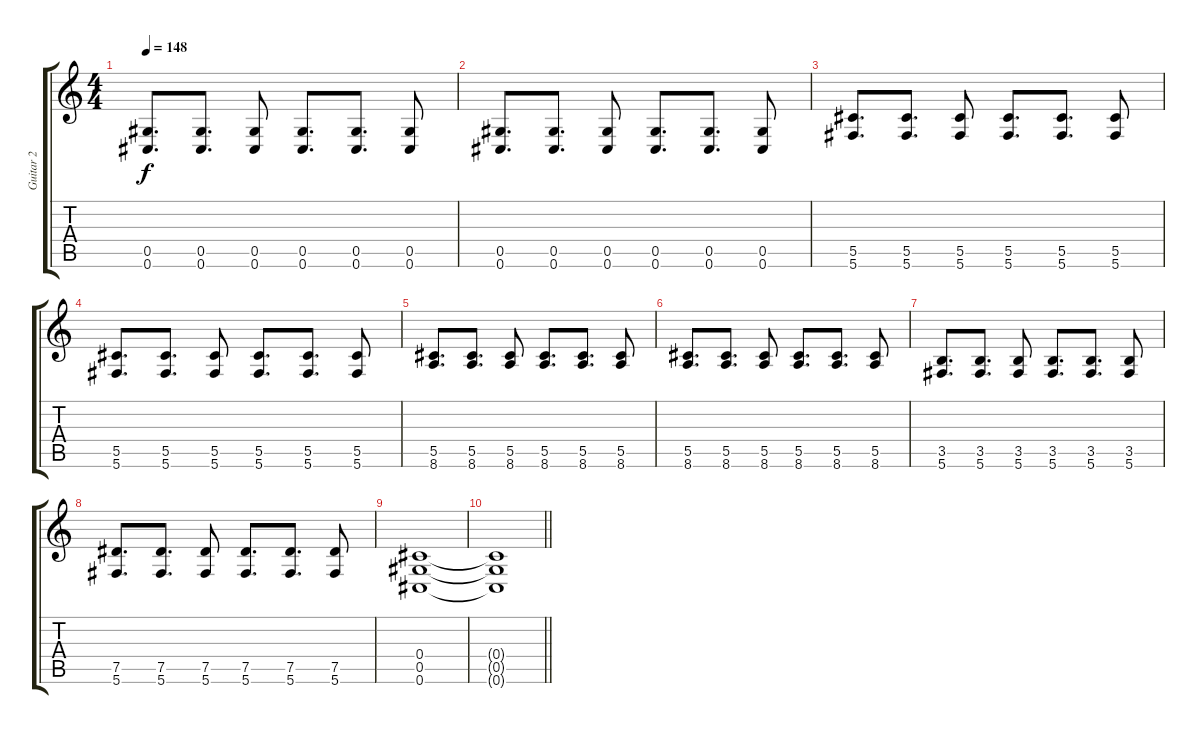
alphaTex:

\track ("Guitar 2" "Guitar 2") {instrument distortionguitar}
\staff {score tabs}
\tuning (Eb4 Bb3 Gb3 Db3 Ab2 Db2) {hide}
\ts (4 4)
\section ("" "")
\tempo 148
\clef g2
\ks c
(0.5 0.6).8{d dy f} (0.5 0.6).8{d} (0.5 0.6).8 (0.5 0.6).8{d} (0.5 0.6).8{d} (0.5 0.6).8 |
(0.5 0.6).8{d} (0.5 0.6).8{d} (0.5 0.6).8 (0.5 0.6).8{d} (0.5 0.6).8{d} (0.5 0.6).8 |
(5.5 5.6).8{d} (5.5 5.6).8{d} (5.5 5.6).8 (5.5 5.6).8{d} (5.5 5.6).8{d} (5.5 5.6).8 |
(5.5 5.6).8{d} (5.5 5.6).8{d} (5.5 5.6).8 (5.5 5.6).8{d} (5.5 5.6).8{d} (5.5 5.6).8 |
(5.5 8.6).8{d} (5.5 8.6).8{d} (5.5 8.6).8 (5.5 8.6).8{d} (5.5 8.6).8{d} (5.5 8.6).8 |
(5.5 8.6).8{d} (5.5 8.6).8{d} (5.5 8.6).8 (5.5 8.6).8{d} (5.5 8.6).8{d} (5.5 8.6).8 |
(3.5 5.6).8{d} (3.5 5.6).8{d} (3.5 5.6).8 (3.5 5.6).8{d} (3.5 5.6).8{d} (3.5 5.6).8 |
(7.5 5.6).8{d} (7.5 5.6).8{d} (7.5 5.6).8 (7.5 5.6).8{d} (7.5 5.6).8{d} (7.5 5.6).8 |
(0.4 0.5 0.6).1 |
\barLineRight lightlight
(0.4{t} 0.5{t} 0.6{t}).1
